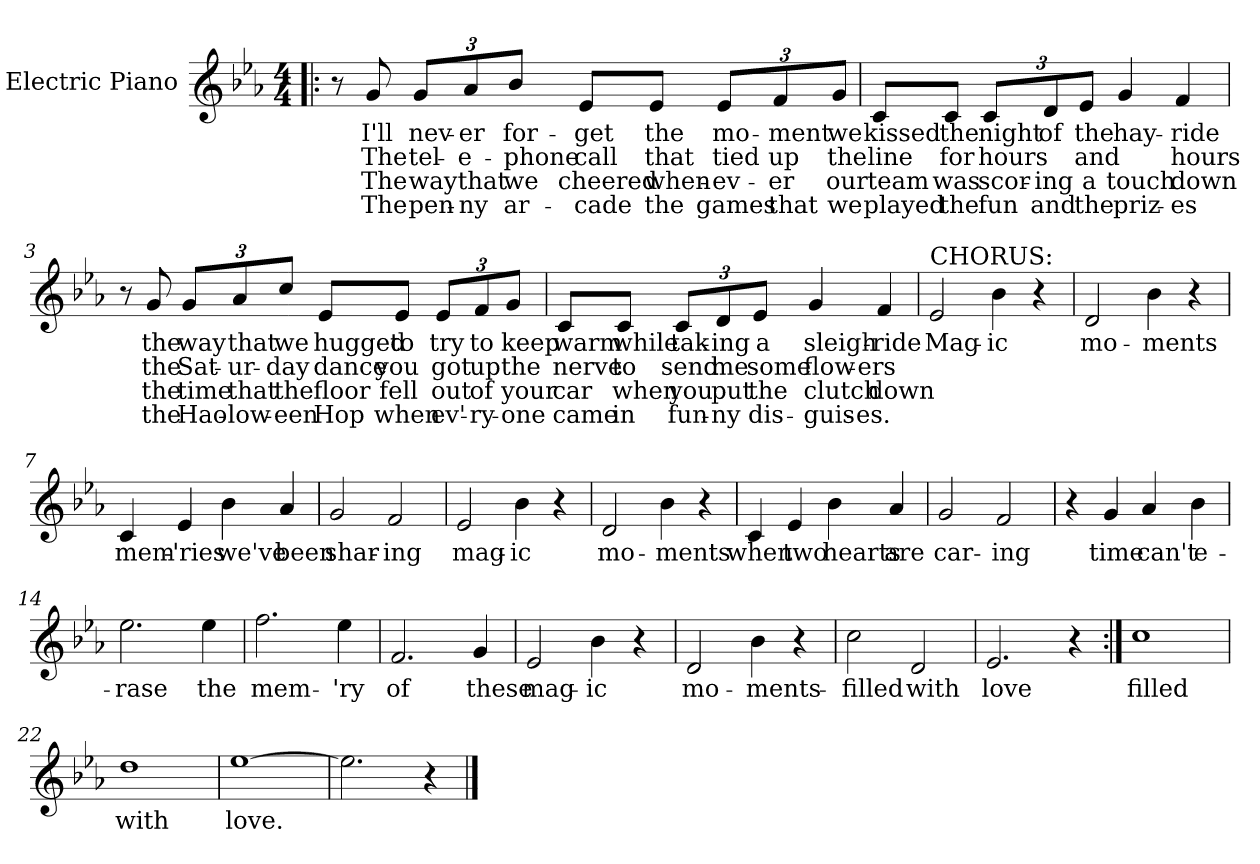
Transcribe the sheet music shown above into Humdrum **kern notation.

**kern	**text	**text	**text	**text
*part1	*part1	*part1	*part1	*part1
*staff1	*staff1	*staff1	*staff1	*staff1
*I"Electric Piano	*	*	*	*
*I'E.Pno	*	*	*	*
*clefG2	*	*	*	*
*k[b-e-a-]	*	*	*	*
*E-:	*	*	*	*
*M4/4	*	*	*	*
=1!|:	=1!|:	=1!|:	=1!|:	=1!|:
8r	.	.	.	.
8g/	I'll	The	The	The
*Xbrackettup	*	*	*	*
12g/L	nev-	tel-	way	pen-
12a-/	-er	-e-	that	-ny
12b-/J	for-	-phone	we	ar-
8e-/L	-get	call	cheered	-cade
8e-/J	the	that	when-	the
12e-/L	mo-	tied	-ev-	games
12f/	-ment	up	-er	that
12g/J	we	the	our	we
!!LO:LB:g=z
=2	=2	=2	=2	=2
8c/L	kissed	line	team	played
8c/J	the	for	was	the
12c/L	night	hours	scor-	fun
12d/	of	.	-ing	and
12e-/J	the	and	a	the
4g/	hay-	.	touch	priz-
4f/	-ride	hours	down	-es
=3	=3	=3	=3	=3
8r	.	.	.	.
8g/	the	the	the	the
12g/L	way	Sat-	time	Hao-
12a-/	that	-ur-	that	-low-
12cc/J	we	-day	the	-een
8e-/L	hugged	dance	floor	Hop
8e-/J	to	you	fell	when
12e-/L	try	got	out	ev'-
12f/	to	up	of	-ry-
12g/J	keep	the	your	-one
!!LO:LB:g=z
=4	=4	=4	=4	=4
8c/L	warm	nerve	car	came
8c/J	while	to	when	in
12c/L	tak-	send	you	fun-
12d/	-ing	me	put	-ny
12e-/J	a	some	the	dis-
4g/	sleigh-	flow-	clutch	-guis-
4f/	-ride	-ers	down	-es.
=5	=5	=5	=5	=5
!LO:TX:a:t=CHORUS&colon;	!	!	!	!
2e-/	Mag-	.	.	.
4b-\	-ic	.	.	.
4r	.	.	.	.
=6	=6	=6	=6	=6
2d/	mo-	.	.	.
4b-\	-ments	.	.	.
4r	.	.	.	.
!!LO:LB:g=z
=7	=7	=7	=7	=7
4c/	mem-	.	.	.
4e-/	-'ries	.	.	.
4b-\	we've	.	.	.
4a-/	been	.	.	.
=8	=8	=8	=8	=8
2g/	shar-	.	.	.
2f/	-ing	.	.	.
=9	=9	=9	=9	=9
2e-/	mag-	.	.	.
4b-\	-ic	.	.	.
4r	.	.	.	.
=10	=10	=10	=10	=10
2d/	mo-	.	.	.
4b-\	-ments	.	.	.
4r	.	.	.	.
!!LO:LB:g=z
=11	=11	=11	=11	=11
4c/	when	.	.	.
4e-/	two	.	.	.
4b-\	hearts	.	.	.
4a-/	are	.	.	.
=12	=12	=12	=12	=12
2g/	car-	.	.	.
2f/	-ing	.	.	.
=13	=13	=13	=13	=13
4r	.	.	.	.
4g/	time	.	.	.
4a-/	can't	.	.	.
4b-\	e-	.	.	.
=14	=14	=14	=14	=14
2.ee-\	-rase	.	.	.
4ee-\	the	.	.	.
=15	=15	=15	=15	=15
2.ff\	mem-	.	.	.
4ee-\	-'ry	.	.	.
=16	=16	=16	=16	=16
2.f/	of	.	.	.
4g/	these	.	.	.
!!LO:LB:g=z
=17	=17	=17	=17	=17
2e-/	mag-	.	.	.
4b-\	-ic	.	.	.
4r	.	.	.	.
=18	=18	=18	=18	=18
2d/	mo-	.	.	.
4b-\	-ments-	.	.	.
4r	.	.	.	.
=19	=19	=19	=19	=19
2cc\	filled	.	.	.
2d/	with	.	.	.
=20	=20	=20	=20	=20
2.e-/	love	.	.	.
4r	.	.	.	.
=21:|!	=21:|!	=21:|!	=21:|!	=21:|!
1cc	filled	.	.	.
=22	=22	=22	=22	=22
1dd	with	.	.	.
=23	=23	=23	=23	=23
[1ee-	love.	.	.	.
=24	=24	=24	=24	=24
2.ee-\]	.	.	.	.
4r	.	.	.	.
==	==	==	==	==
*-	*-	*-	*-	*-
